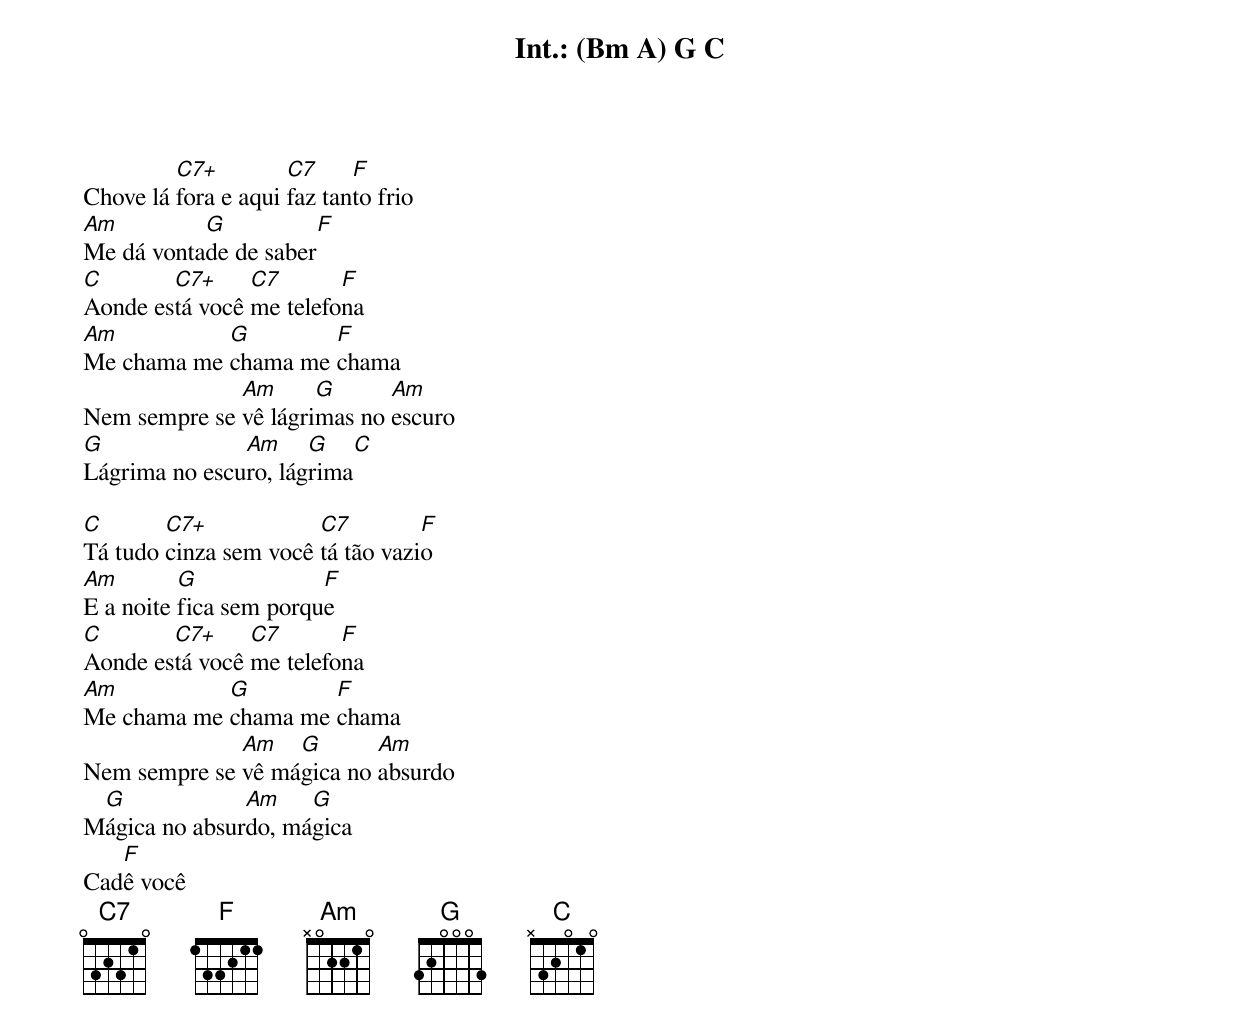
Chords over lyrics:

Int.: (Bm A) G C

         C7+         C7     F
Chove lá fora e aqui faz tanto frio
Am         G          F
Me dá vontade de saber
C       C7+     C7       F
Aonde está você me telefona
Am          G        F
Me chama me chama me chama
              Am      G      Am
Nem sempre se vê lágrimas no escuro
G              Am     G      C
Lágrima no escuro, lágrima

C       C7+            C7         F
Tá tudo cinza sem você tá tão vazio
Am        G             F
E a noite fica sem porque
C       C7+     C7       F
Aonde está você me telefona
Am          G        F
Me chama me chama me chama
              Am   G       Am
Nem sempre se vê mágica no absurdo
 G             Am    G
Mágica no absurdo, mágica
   F
Cadê você
